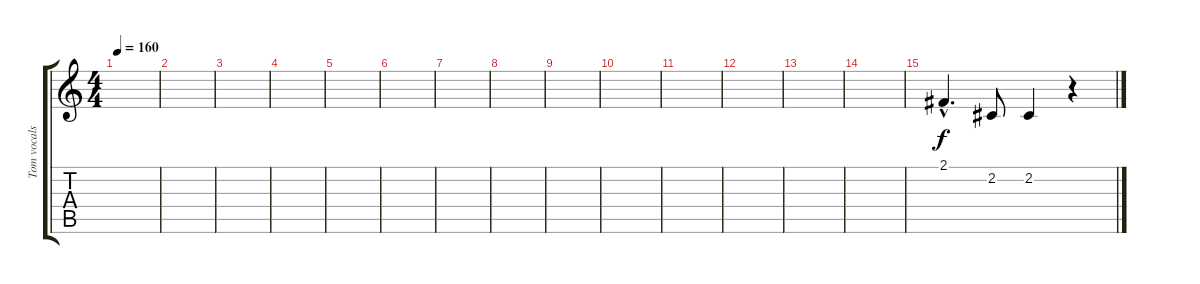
\track ("Tom vocals(2)" "Tom vocals") {instrument altosax}
\staff {score tabs}
\tuning (E4 B3 G3 D3 A2 E2) {hide}
\ts (4 4)
\tempo 160
\clef g2
\ks c
|
|
|
|
|
|
|
|
|
|
|
|
|
|
2.1{hac}.4{d} 2.2.8 2.2.4 r.4
